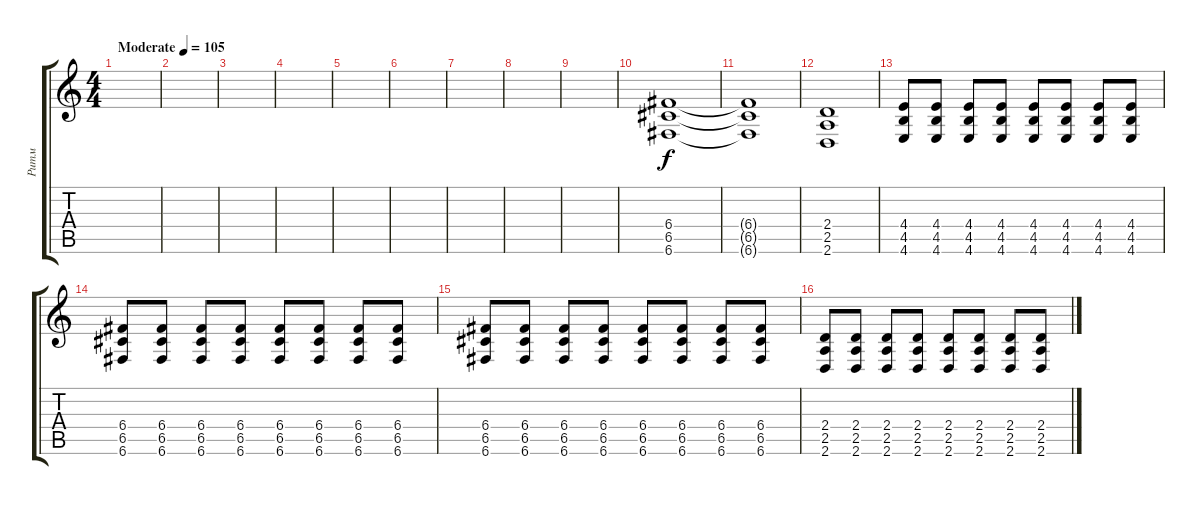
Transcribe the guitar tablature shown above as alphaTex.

\track ("Ритм" "Ритм") {instrument overdrivenguitar}
\staff {score tabs}
\tuning (D4 A3 F3 C3 G2 C2) {hide}
\ts (4 4)
\tempo (105 "Moderate")
\clef g2
\ks c
|
|
|
|
|
|
|
|
|
(6.4 6.5 6.6).1 |
(6.4{t} 6.5{t} 6.6{t}).1 |
(2.4 2.5 2.6).1 |
(4.4 4.5 4.6).8 (4.4 4.5 4.6).8 (4.4 4.5 4.6).8 (4.4 4.5 4.6).8 (4.4 4.5 4.6).8 (4.4 4.5 4.6).8 (4.4 4.5 4.6).8 (4.4 4.5 4.6).8 |
(6.4 6.5 6.6).8 (6.4 6.5 6.6).8 (6.4 6.5 6.6).8 (6.4 6.5 6.6).8 (6.4 6.5 6.6).8 (6.4 6.5 6.6).8 (6.4 6.5 6.6).8 (6.4 6.5 6.6).8 |
(6.4 6.5 6.6).8 (6.4 6.5 6.6).8 (6.4 6.5 6.6).8 (6.4 6.5 6.6).8 (6.4 6.5 6.6).8 (6.4 6.5 6.6).8 (6.4 6.5 6.6).8 (6.4 6.5 6.6).8 |
(2.4 2.5 2.6).8 (2.4 2.5 2.6).8 (2.4 2.5 2.6).8 (2.4 2.5 2.6).8 (2.4 2.5 2.6).8 (2.4 2.5 2.6).8 (2.4 2.5 2.6).8 (2.4 2.5 2.6).8
